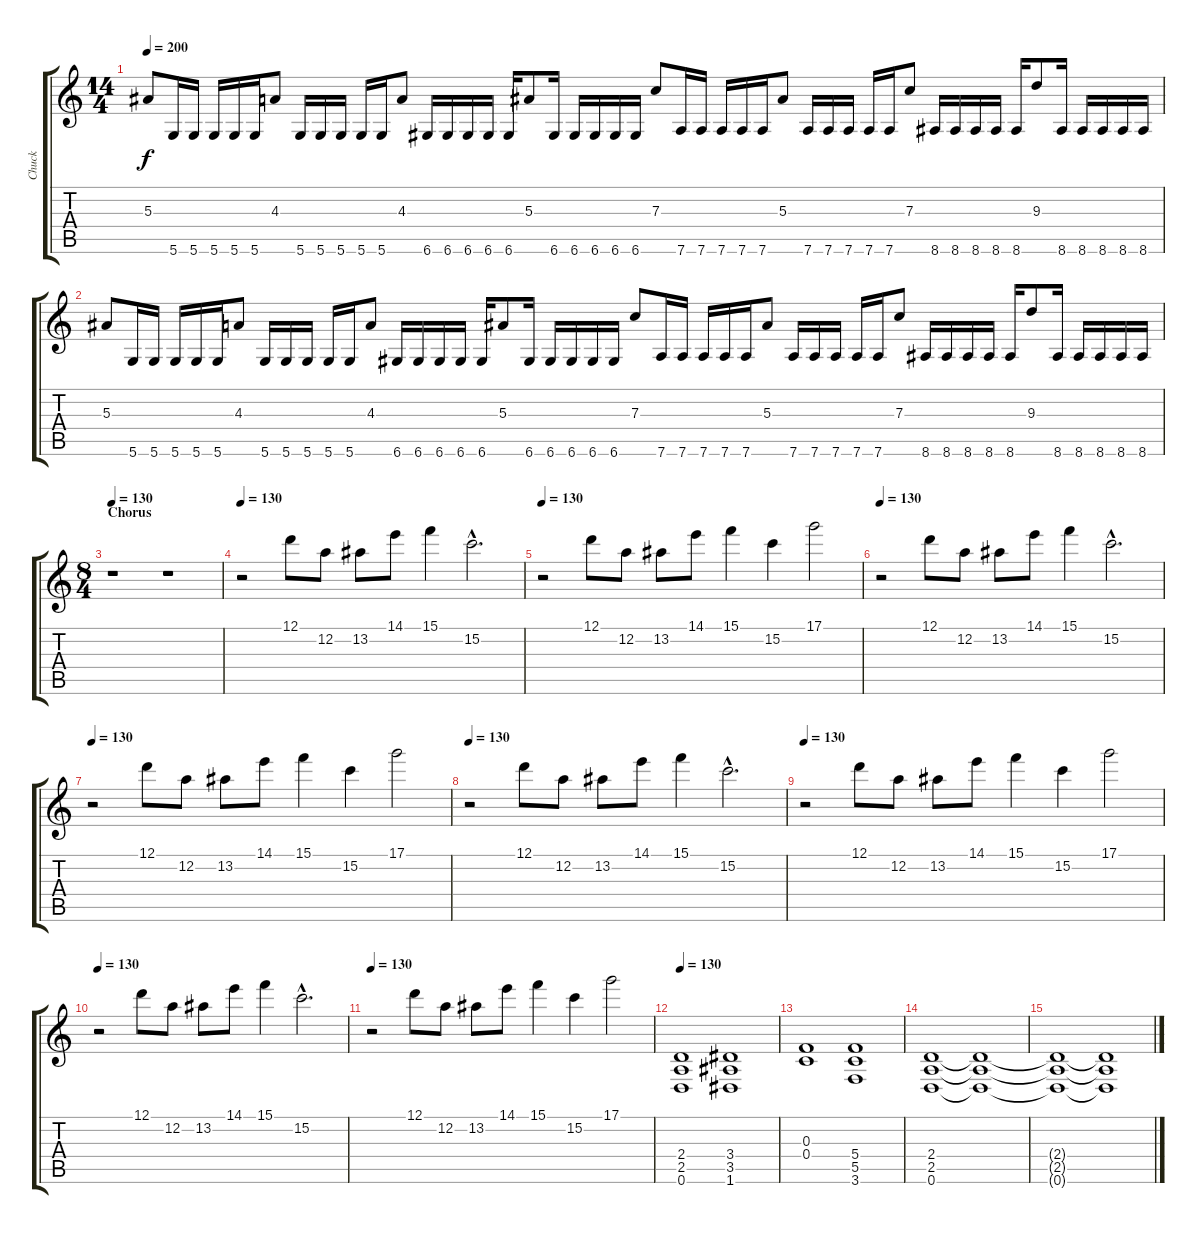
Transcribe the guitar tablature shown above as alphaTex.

\track ("Chuck" "Chuck") {instrument distortionguitar}
\staff {score tabs}
\tuning (D4 A3 F3 C3 G2 D2) {hide}
\ts (14 4)
\tempo 200
\clef g2
\ks c
5.3.8{dy f} 5.6.16 5.6.16 5.6.16 5.6.16 5.6.16 4.3.8 5.6.16 5.6.16 5.6.16 5.6.16 5.6.16 4.3.8 6.6.16 6.6.16 6.6.16 6.6.16 6.6.16 5.3.8 6.6.16 6.6.16 6.6.16 6.6.16 6.6.16 7.3.8 7.6.16 7.6.16 7.6.16 7.6.16 7.6.16 5.3.8 7.6.16 7.6.16 7.6.16 7.6.16 7.6.16 7.3.8 8.6.16 8.6.16 8.6.16 8.6.16 8.6.16 9.3.8 8.6.16 8.6.16 8.6.16 8.6.16 8.6.16 |
5.3.8 5.6.16 5.6.16 5.6.16 5.6.16 5.6.16 4.3.8 5.6.16 5.6.16 5.6.16 5.6.16 5.6.16 4.3.8 6.6.16 6.6.16 6.6.16 6.6.16 6.6.16 5.3.8 6.6.16 6.6.16 6.6.16 6.6.16 6.6.16 7.3.8 7.6.16 7.6.16 7.6.16 7.6.16 7.6.16 5.3.8 7.6.16 7.6.16 7.6.16 7.6.16 7.6.16 7.3.8 8.6.16 8.6.16 8.6.16 8.6.16 8.6.16 9.3.8 8.6.16 8.6.16 8.6.16 8.6.16 8.6.16 |
\ts (8 4)
\section ("" "Chorus")
\tempo 130
r.1 r.1 |
\tempo 130
r.2 12.1.8 12.2.8 13.2.8 14.1.8 15.1.4 15.2{hac}.2{d} |
\tempo 130
r.2 12.1.8 12.2.8 13.2.8 14.1.8 15.1.4 15.2.4 17.1.2 |
\tempo 130
r.2 12.1.8 12.2.8 13.2.8 14.1.8 15.1.4 15.2{hac}.2{d} |
\tempo 130
r.2 12.1.8 12.2.8 13.2.8 14.1.8 15.1.4 15.2.4 17.1.2 |
\tempo 130
r.2 12.1.8 12.2.8 13.2.8 14.1.8 15.1.4 15.2{hac}.2{d} |
\tempo 130
r.2 12.1.8 12.2.8 13.2.8 14.1.8 15.1.4 15.2.4 17.1.2 |
\tempo 130
r.2 12.1.8 12.2.8 13.2.8 14.1.8 15.1.4 15.2{hac}.2{d} |
\tempo 130
r.2 12.1.8 12.2.8 13.2.8 14.1.8 15.1.4 15.2.4 17.1.2 |
\tempo 130
(2.4 2.5 0.6).1 (3.4 3.5 1.6).1 |
(0.3 0.4).1 (5.4 5.5 3.6).1 |
(2.4 2.5 0.6).1 (2.4{t} 2.5{t} 0.6{t}).1 |
(2.4{t} 2.5{t} 0.6{t}).1 (2.4{t} 2.5{t} 0.6{t}).1
